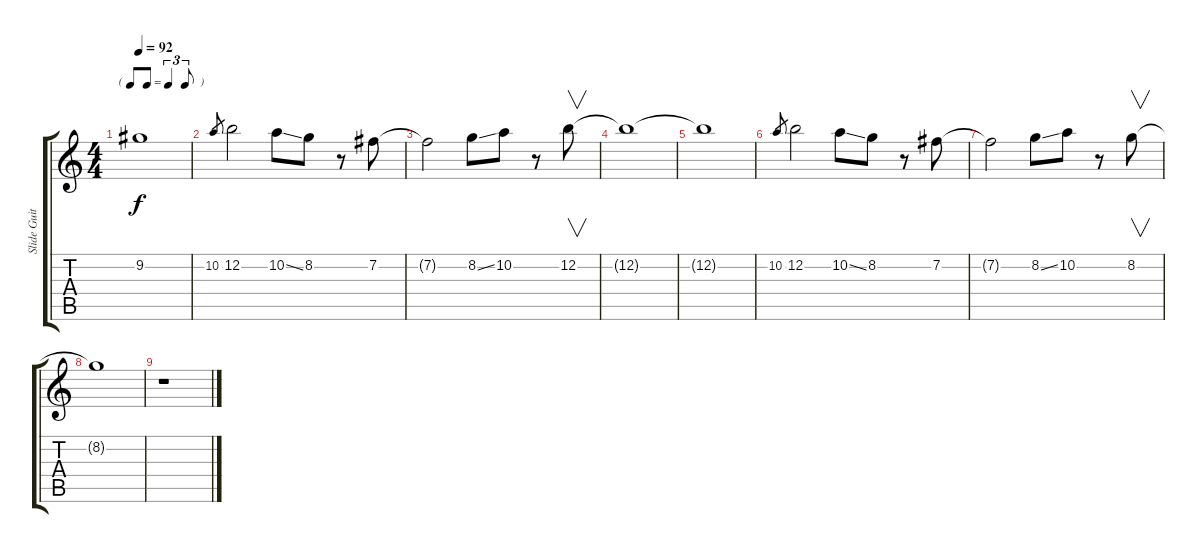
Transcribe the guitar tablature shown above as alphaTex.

\track ("Slide Guitar" "Slide Guit") {instrument acousticguitarsteel}
\staff {score tabs}
\tuning (E4 B3 G3 D3 A2 E2) {hide}
\ts (4 4)
\tf triplet8th
\tempo 92
\clef g2
\ks c
9.2{t}.1{dy f} |
10.2.8{gr} 12.2.2 10.2{ss}.8 8.2.8 r.8 7.2.8 |
7.2{t}.2 8.2{ss}.8 10.2.8 r.8 12.2.8{v} |
12.2{t}.1 |
12.2{t}.1 |
10.2.8{gr} 12.2.2 10.2{ss}.8 8.2.8 r.8 7.2.8 |
7.2{t}.2 8.2{ss}.8 10.2.8 r.8 8.2.8{v} |
8.2{t}.1 |
r.1
